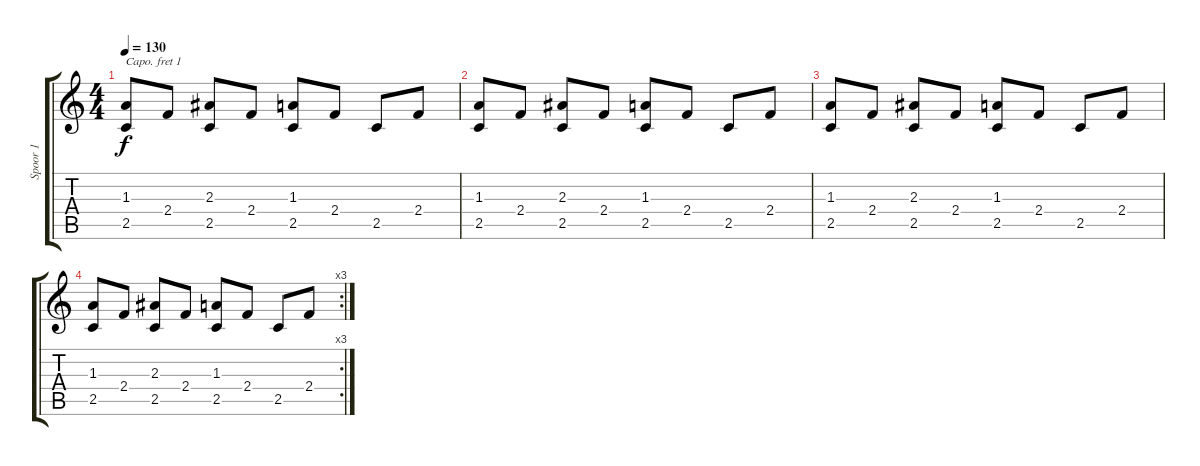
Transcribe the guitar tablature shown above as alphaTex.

\track ("Spoor 1" "Spoor 1") {instrument acousticguitarnylon}
\staff {score tabs}
\capo 1
\tuning (E4 B3 G3 D3 A2 E2) {hide}
\ts (4 4)
\tempo 130
\clef g2
\ks c
(1.3 2.5).8{dy f} 2.4.8 (2.3 2.5).8 2.4.8 (1.3 2.5).8 2.4.8 2.5.8 2.4.8 |
(1.3 2.5).8 2.4.8 (2.3 2.5).8 2.4.8 (1.3 2.5).8 2.4.8 2.5.8 2.4.8 |
(1.3 2.5).8 2.4.8 (2.3 2.5).8 2.4.8 (1.3 2.5).8 2.4.8 2.5.8 2.4.8 |
\rc 3
(1.3 2.5).8 2.4.8 (2.3 2.5).8 2.4.8 (1.3 2.5).8 2.4.8 2.5.8 2.4.8
